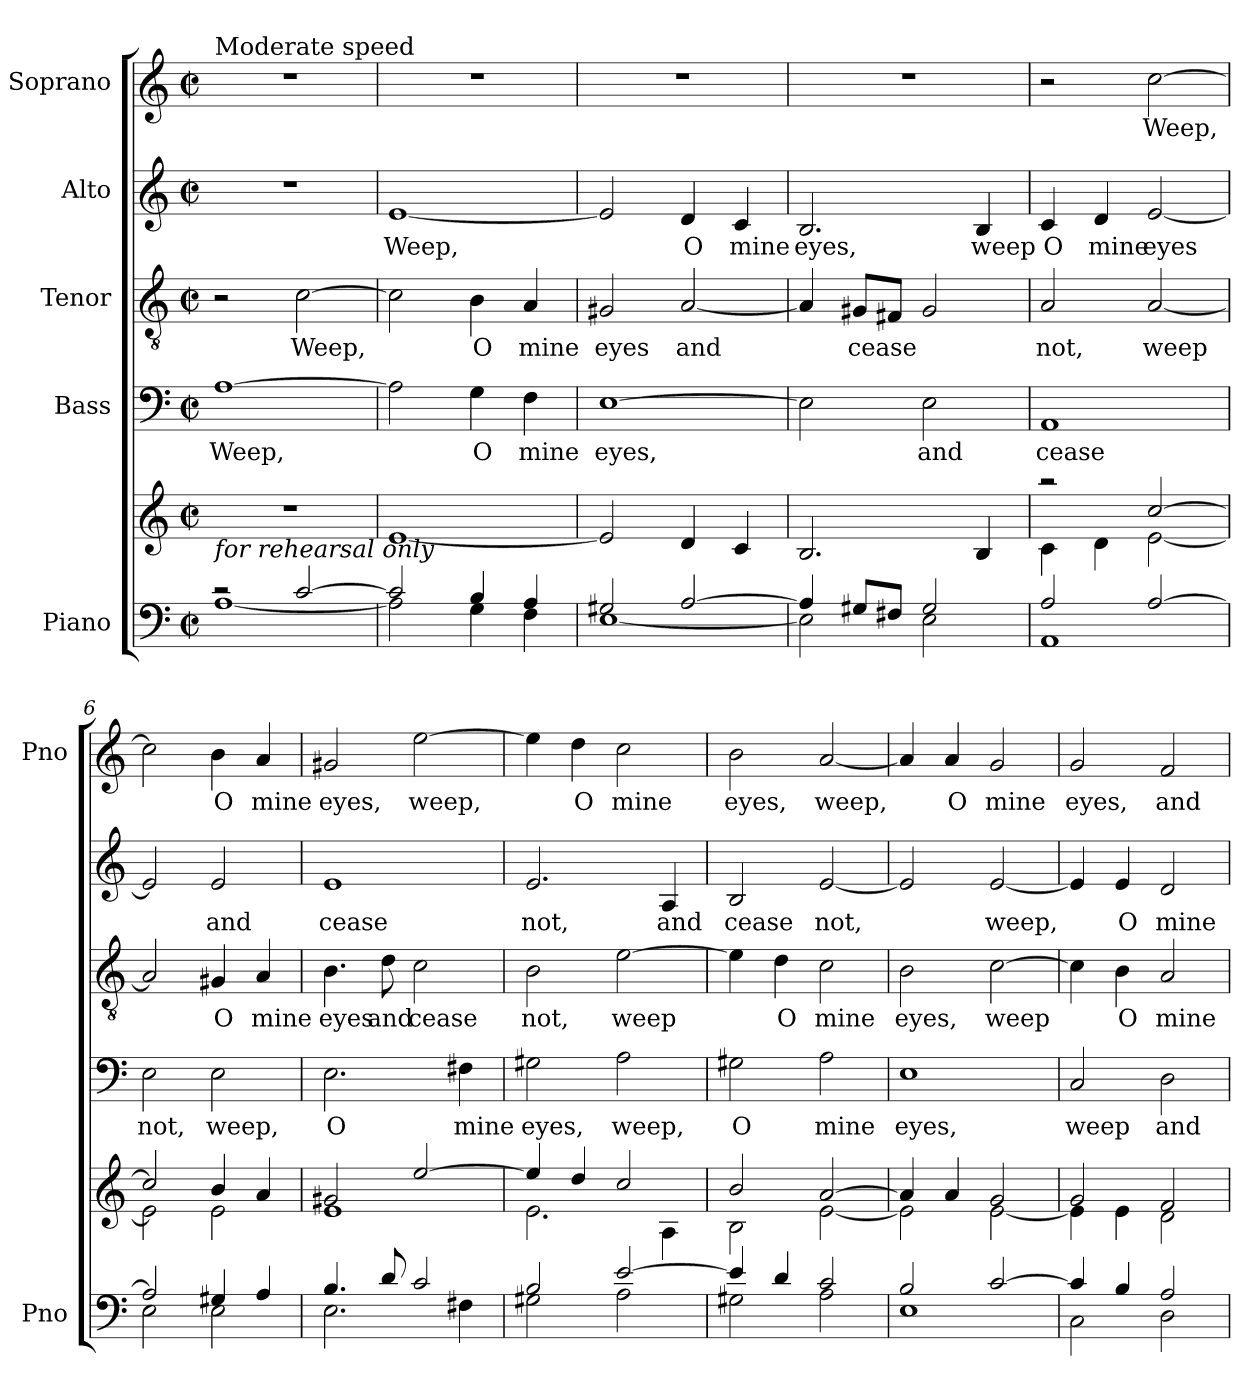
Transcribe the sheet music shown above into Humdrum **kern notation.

**kern	**kern	**kern	**text	**kern	**text	**kern	**text	**kern	**text
*part5	*part5	*part4	*part4	*part3	*part3	*part2	*part2	*part1	*part1
*staff6	*staff5	*staff4	*staff4	*staff3	*staff3	*staff2	*staff2	*staff1	*staff1
*I"Piano	*	*I"Bass	*	*I"Tenor	*	*I"Alto	*	*I"Soprano	*
*I'Pno	*	*	*	*	*	*	*	*I'Pno	*
*clefF4	*clefG2	*clefF4	*	*clefGv2	*	*clefG2	*	*clefG2	*
*k[]	*k[]	*k[]	*	*k[]	*	*k[]	*	*k[]	*
*a:	*a:	*a:	*	*a:	*	*a:	*	*a:	*
*M2/2	*M2/2	*M2/2	*	*M2/2	*	*M2/2	*	*M2/2	*
*met(c|)	*met(c|)	*met(c|)	*	*met(c|)	*	*met(c|)	*	*met(c|)	*
=1	=1	=1	=1	=1	=1	=1	=1	=1	=1
*^	*	*	*	*	*	*	*	*	*
!	!	!	!	!	!	!	!	!	!LO:TX:a:t=Moderate speed	!
!LO:TX:a:i:t=for rehearsal only	!	!	!	!	!	!	!	!	!	!
2rc	[<1A	1r	[1A	Weep,	2r	.	1r	.	1r	.
[>2c/	.	.	.	.	[2c\	Weep,	.	.	.	.
=2	=2	=2	=2	=2	=2	=2	=2	=2	=2	=2
2c/]	2A\]	[1e	2A\]	.	2c\]	.	[1e	Weep,	1r	.
4B/	4G\	.	4G\	O	4B\	O	.	.	.	.
4A/	4F\	.	4F\	mine	4A/	mine	.	.	.	.
=3	=3	=3	=3	=3	=3	=3	=3	=3	=3	=3
2G#X/	[<1E	2e/]	[1E	eyes,	2G#X/	eyes	2e/]	.	1r	.
[>2A/	.	4d/	.	.	[2A/	and	4d/	O	.	.
.	.	4c/	.	.	.	.	4c/	mine	.	.
=4	=4	=4	=4	=4	=4	=4	=4	=4	=4	=4
4A/]	2E\]	2.B/	2E\]	.	4A/]	.	2.B/	eyes,	1r	.
8G#X/L	.	.	.	.	8G#X/L	cease	.	.	.	.
8F#X/J	.	.	.	.	8F#X/J	.	.	.	.	.
2G#/	2E\	.	2E\	and	2G#/	.	.	.	.	.
.	.	4B/	.	.	.	.	4B/	weep	.	.
=5	=5	=5	=5	=5	=5	=5	=5	=5	=5	=5
*	*	*^	*	*	*	*	*	*	*	*
2A/	1AA	2raa	4c\	1AA	cease	2A/	not,	4c/	O	2r	.
.	.	.	4d\	.	.	.	.	4d/	mine	.	.
[>2A/	.	[>2cc/	[<2e\	.	.	[2A/	weep	[2e/	eyes	[2cc\	Weep,
=6	=6	=6	=6	=6	=6	=6	=6	=6	=6	=6	=6
2A/]	2E\	2cc/]	2e\]	2E\	not,	2A/]	.	2e/]	.	2cc\]	.
4G#X/	2E\	4b/	2e\	2E\	weep,	4G#X/	O	2e/	and	4b\	O
4A/	.	4a/	.	.	.	4A/	mine	.	.	4a/	mine
!!LO:LB:g=z
=7	=7	=7	=7	=7	=7	=7	=7	=7	=7	=7	=7
4.B/	2.E\	2g#X/	1e	2.E\	O	4.B\	eyes	1e	cease	2g#X/	eyes,
8d/	.	.	.	.	.	8d\	and	.	.	.	.
2c/	.	[>2ee/	.	.	.	2c\	cease	.	.	[2ee\	weep,
.	4F#X\	.	.	4F#X\	mine	.	.	.	.	.	.
=8	=8	=8	=8	=8	=8	=8	=8	=8	=8	=8	=8
2B/	2G#X\	4ee/]	2.e\	2G#X\	eyes,	2B\	not,	2.e/	not,	4ee\]	.
.	.	4dd/	.	.	.	.	.	.	.	4dd\	O
[>2e/	2A\	2cc/	.	2A\	weep,	[2e\	weep	.	.	2cc\	mine
.	.	.	4A\	.	.	.	.	4A/	and	.	.
=9	=9	=9	=9	=9	=9	=9	=9	=9	=9	=9	=9
4e/]	2G#X\	2b/	2B\	2G#X\	O	4e\]	.	2B/	cease	2b\	eyes,
4d/	.	.	.	.	.	4d\	O	.	.	.	.
2c/	2A\	[>2a/	[<2e\	2A\	mine	2c\	mine	[2e/	not,	[2a/	weep,
=10	=10	=10	=10	=10	=10	=10	=10	=10	=10	=10	=10
2B/	1E	4a/]	2e\]	1E	eyes,	2B\	eyes,	2e/]	.	4a/]	.
.	.	4a/	.	.	.	.	.	.	.	4a/	O
[>2c/	.	2g/	[<2e\	.	.	[2c\	weep	[2e/	weep,	2g/	mine
=11	=11	=11	=11	=11	=11	=11	=11	=11	=11	=11	=11
4c/]	2C\	2g/	4e\]	2C/	weep	4c\]	.	4e/]	.	2g/	eyes,
4B/	.	.	4e\	.	.	4B\	O	4e/	O	.	.
2A/	2D\	2f/	2d\	2D\	and	2A/	mine	2d/	mine	2f/	and
*v	*v	*	*	*	*	*	*	*	*	*	*
*	*v	*v	*	*	*	*	*	*	*	*
=	=	=	=	=	=	=	=	=	=
*-	*-	*-	*-	*-	*-	*-	*-	*-	*-
